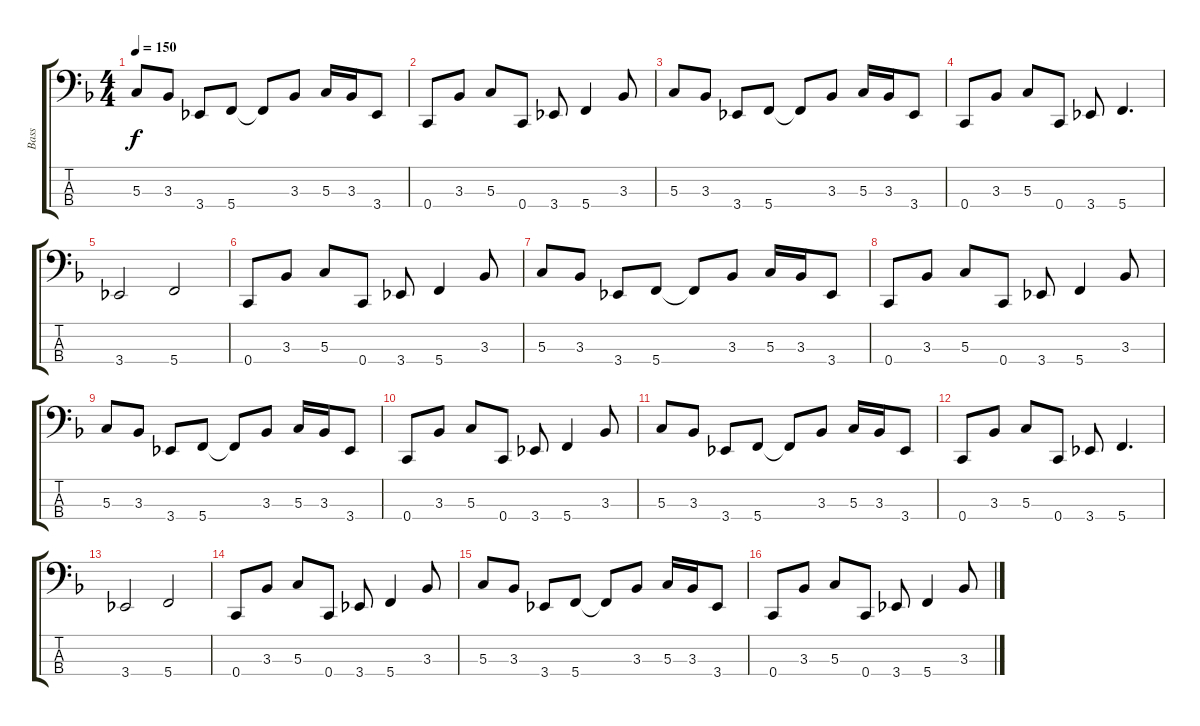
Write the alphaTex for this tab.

\track ("Bass" "Bass") {instrument electricbasspick}
\staff {score tabs}
\tuning (F2 C2 G1 C1) {hide}
\ts (4 4)
\tempo 150
\clef f4
\ks f
5.3.8{dy f} 3.3.8 3.4.8 5.4.8 5.4{t}.8 3.3.8 5.3.16 3.3.16 3.4.8 |
0.4.8 3.3.8 5.3.8 0.4.8 3.4.8 5.4.4 3.3.8 |
5.3.8 3.3.8 3.4.8 5.4.8 5.4{t}.8 3.3.8 5.3.16 3.3.16 3.4.8 |
0.4.8 3.3.8 5.3.8 0.4.8 3.4.8 5.4.4{d} |
3.4.2 5.4.2 |
0.4.8 3.3.8 5.3.8 0.4.8 3.4.8 5.4.4 3.3.8 |
5.3.8 3.3.8 3.4.8 5.4.8 5.4{t}.8 3.3.8 5.3.16 3.3.16 3.4.8 |
0.4.8 3.3.8 5.3.8 0.4.8 3.4.8 5.4.4 3.3.8 |
5.3.8 3.3.8 3.4.8 5.4.8 5.4{t}.8 3.3.8 5.3.16 3.3.16 3.4.8 |
0.4.8 3.3.8 5.3.8 0.4.8 3.4.8 5.4.4 3.3.8 |
5.3.8 3.3.8 3.4.8 5.4.8 5.4{t}.8 3.3.8 5.3.16 3.3.16 3.4.8 |
0.4.8 3.3.8 5.3.8 0.4.8 3.4.8 5.4.4{d} |
3.4.2 5.4.2 |
0.4.8 3.3.8 5.3.8 0.4.8 3.4.8 5.4.4 3.3.8 |
5.3.8 3.3.8 3.4.8 5.4.8 5.4{t}.8 3.3.8 5.3.16 3.3.16 3.4.8 |
0.4.8 3.3.8 5.3.8 0.4.8 3.4.8 5.4.4 3.3.8
